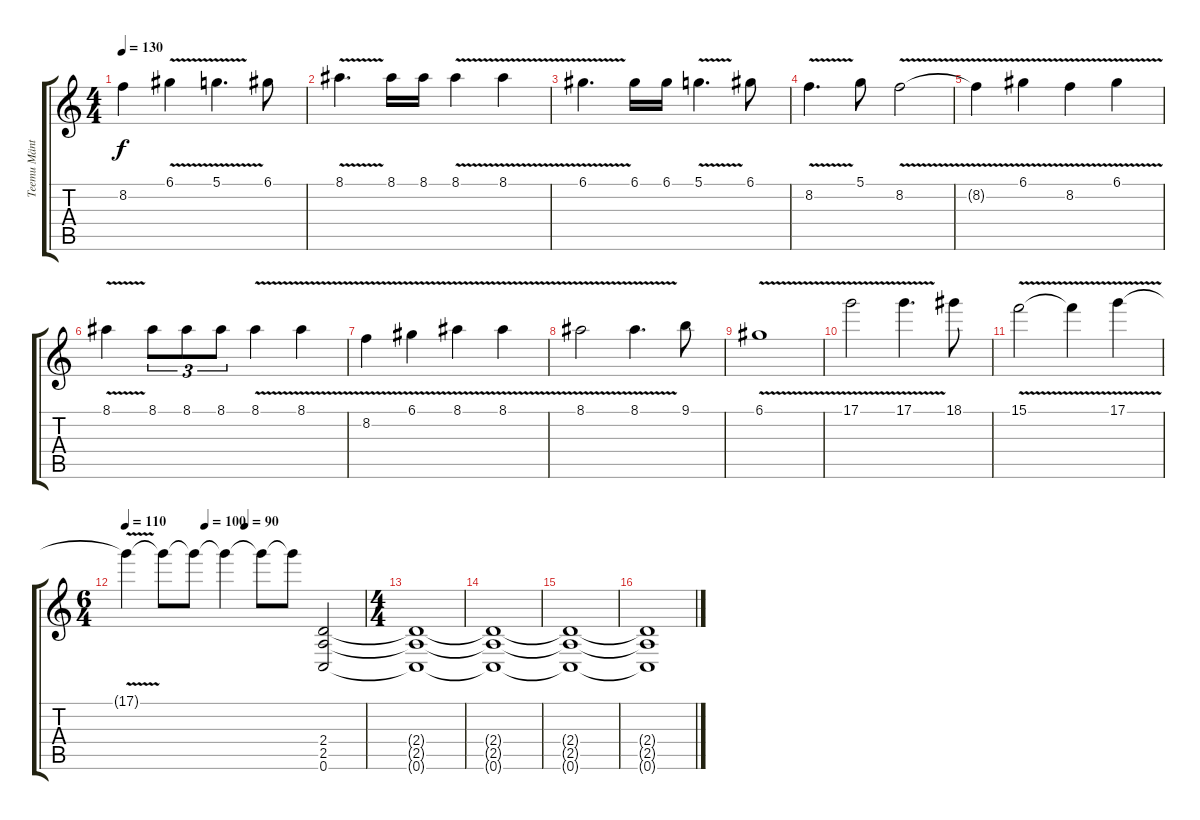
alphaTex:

\track ("Teemu Mäntysaari" "Teemu Mänt") {instrument distortionguitar}
\staff {score tabs}
\tuning (D4 A3 F3 C3 G2 C2) {hide}
\ts (4 4)
\tempo 130
\clef g2
\ks c
8.2{t}.4{dy f} 6.1{v}.4 5.1{v}.4{d} 6.1.8 |
8.1{v}.4{d} 8.1.16 8.1.16 8.1{v}.4 8.1{v}.4 |
6.1{v}.4{d} 6.1.16 6.1.16 5.1{v}.4{d} 6.1.8 |
8.2{v}.4{d} 5.1.8 8.2{v}.2 |
8.2{t}.4 6.1{v}.4 8.2{v}.4 6.1{v}.4 |
8.1{v}.4 8.1.8{tu (3 2)} 8.1.8{tu (3 2)} 8.1.8{tu (3 2)} 8.1{v}.4 8.1{v}.4 |
8.2{v}.4 6.1{v}.4 8.1{v}.4 8.1{v}.4 |
8.1{v}.2 8.1{v}.4{d} 9.1.8 |
6.1{v}.1 |
17.1{v}.2 17.1{v}.4{d} 18.1.8 |
15.1{v}.2 15.1{v t}.4 17.1{v}.4 |
\ts (6 4)
\tempo 110
\tempo (100 0.3333333333333333)
\tempo (90 0.5)
17.1{t}.4 17.1{t}.8 17.1{t}.8 17.1{t}.4 17.1{t}.8 17.1{t}.8 (2.4 2.5 0.6).2 |
\ts (4 4)
(2.4{t} 2.5{t} 0.6{t}).1 |
(2.4{t} 2.5{t} 0.6{t}).1 |
(2.4{t} 2.5{t} 0.6{t}).1 |
(2.4{t} 2.5{t} 0.6{t}).1{volume 7}
